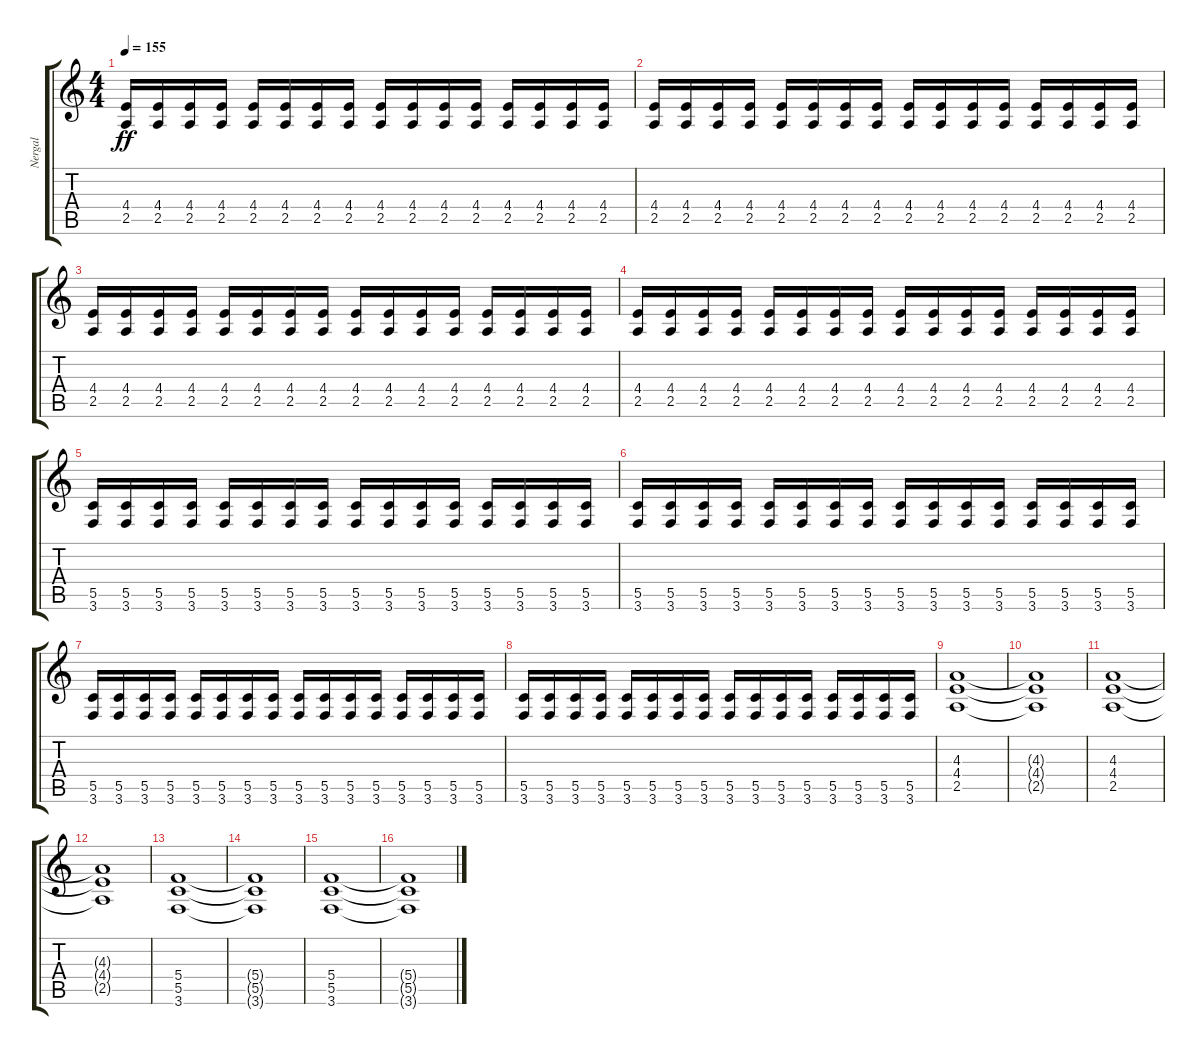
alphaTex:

\track ("Nergal" "Nergal") {instrument distortionguitar}
\staff {score tabs}
\tuning (D4 A3 F3 C3 G2 D2) {hide}
\ts (4 4)
\tempo 155
\clef g2
\ks c
(4.4 2.5).16{dy ff} (4.4 2.5).16 (4.4 2.5).16 (4.4 2.5).16 (4.4 2.5).16 (4.4 2.5).16 (4.4 2.5).16 (4.4 2.5).16 (4.4 2.5).16 (4.4 2.5).16 (4.4 2.5).16 (4.4 2.5).16 (4.4 2.5).16 (4.4 2.5).16 (4.4 2.5).16 (4.4 2.5).16 |
(4.4 2.5).16 (4.4 2.5).16 (4.4 2.5).16 (4.4 2.5).16 (4.4 2.5).16 (4.4 2.5).16 (4.4 2.5).16 (4.4 2.5).16 (4.4 2.5).16 (4.4 2.5).16 (4.4 2.5).16 (4.4 2.5).16 (4.4 2.5).16 (4.4 2.5).16 (4.4 2.5).16 (4.4 2.5).16 |
(4.4 2.5).16 (4.4 2.5).16 (4.4 2.5).16 (4.4 2.5).16 (4.4 2.5).16 (4.4 2.5).16 (4.4 2.5).16 (4.4 2.5).16 (4.4 2.5).16 (4.4 2.5).16 (4.4 2.5).16 (4.4 2.5).16 (4.4 2.5).16 (4.4 2.5).16 (4.4 2.5).16 (4.4 2.5).16 |
(4.4 2.5).16 (4.4 2.5).16 (4.4 2.5).16 (4.4 2.5).16 (4.4 2.5).16 (4.4 2.5).16 (4.4 2.5).16 (4.4 2.5).16 (4.4 2.5).16 (4.4 2.5).16 (4.4 2.5).16 (4.4 2.5).16 (4.4 2.5).16 (4.4 2.5).16 (4.4 2.5).16 (4.4 2.5).16 |
(5.5 3.6).16 (5.5 3.6).16 (5.5 3.6).16 (5.5 3.6).16 (5.5 3.6).16 (5.5 3.6).16 (5.5 3.6).16 (5.5 3.6).16 (5.5 3.6).16 (5.5 3.6).16 (5.5 3.6).16 (5.5 3.6).16 (5.5 3.6).16 (5.5 3.6).16 (5.5 3.6).16 (5.5 3.6).16 |
(5.5 3.6).16 (5.5 3.6).16 (5.5 3.6).16 (5.5 3.6).16 (5.5 3.6).16 (5.5 3.6).16 (5.5 3.6).16 (5.5 3.6).16 (5.5 3.6).16 (5.5 3.6).16 (5.5 3.6).16 (5.5 3.6).16 (5.5 3.6).16 (5.5 3.6).16 (5.5 3.6).16 (5.5 3.6).16 |
(5.5 3.6).16 (5.5 3.6).16 (5.5 3.6).16 (5.5 3.6).16 (5.5 3.6).16 (5.5 3.6).16 (5.5 3.6).16 (5.5 3.6).16 (5.5 3.6).16 (5.5 3.6).16 (5.5 3.6).16 (5.5 3.6).16 (5.5 3.6).16 (5.5 3.6).16 (5.5 3.6).16 (5.5 3.6).16 |
(5.5 3.6).16 (5.5 3.6).16 (5.5 3.6).16 (5.5 3.6).16 (5.5 3.6).16 (5.5 3.6).16 (5.5 3.6).16 (5.5 3.6).16 (5.5 3.6).16 (5.5 3.6).16 (5.5 3.6).16 (5.5 3.6).16 (5.5 3.6).16 (5.5 3.6).16 (5.5 3.6).16 (5.5 3.6).16 |
(4.3 4.4 2.5).1 |
(4.3{t} 4.4{t} 2.5{t}).1 |
(4.3 4.4 2.5).1 |
(4.3{t} 4.4{t} 2.5{t}).1 |
(5.4 5.5 3.6).1 |
(5.4{t} 5.5{t} 3.6{t}).1 |
(5.4 5.5 3.6).1 |
(5.4{t} 5.5{t} 3.6{t}).1
